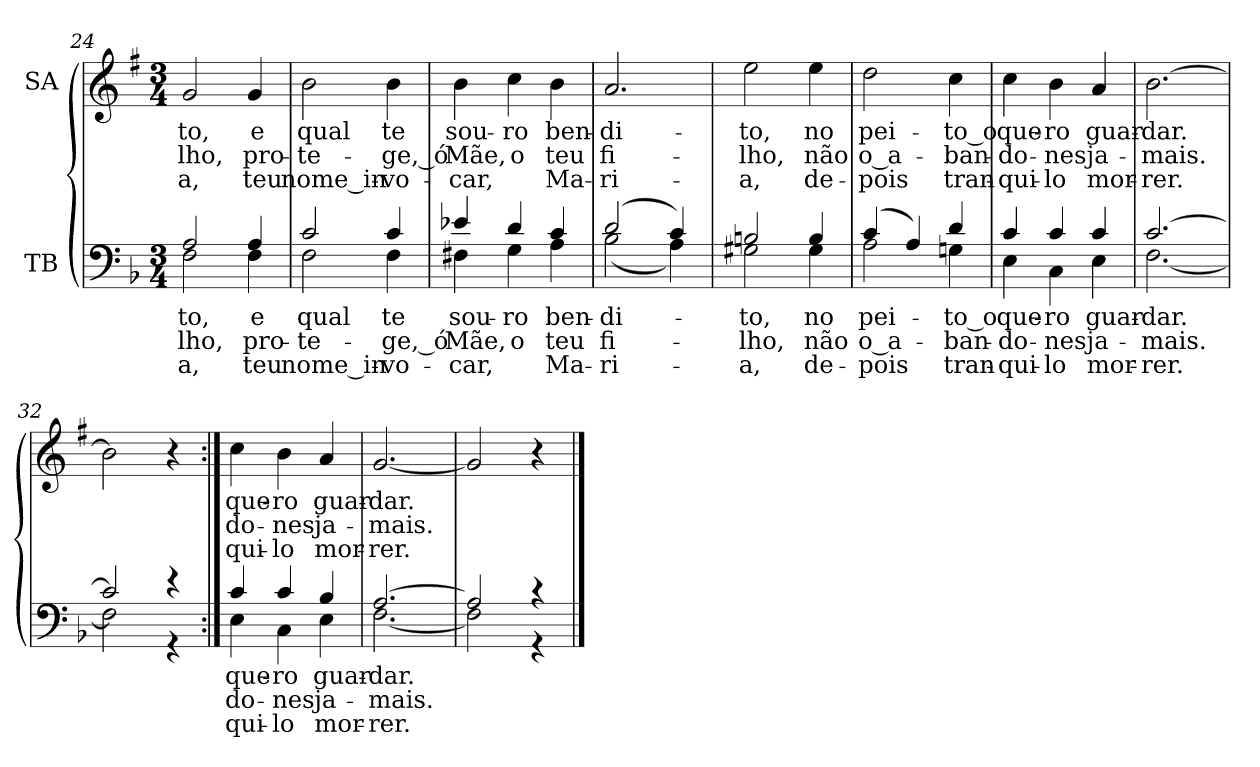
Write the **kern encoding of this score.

**kern	**text	**text	**text	**kern	**text	**text	**text
*part2	*part2	*part2	*part2	*part1	*part1	*part1	*part1
*staff2	*staff2	*staff2	*staff2	*staff1	*staff1	*staff1	*staff1
*I"TB	*	*	*	*I"SA	*	*	*
*clefF4	*	*	*	*clefG2	*	*	*
*	*	*	*	*ITrd1c2	*	*	*
*k[b-]	*	*	*	*k[b-]	*	*	*
*F:	*	*	*	*F:	*	*	*
*M3/4	*	*	*	*M3/4	*	*	*
=24	=24	=24	=24	=24	=24	=24	=24
!	!LO:LY:b:color=#000000	!LO:LY:b:color=#000000	!LO:LY:b:color=#000000	!	!	!	!
*^	*	*	*	*	*	*	*
!	!	!	!	!	!	!LO:LY:b:color=#000000	!LO:LY:b:color=#000000	!LO:LY:b:color=#000000
2Ai/	2Fi\	-to,	-lho,	-a,	2fi/	-to,	-lho,	-a,
!	!	!LO:LY:b:color=#000000	!LO:LY:b:color=#000000	!LO:LY:b:color=#000000	!	!	!	!
!	!	!	!	!	!	!LO:LY:b:color=#000000	!LO:LY:b:color=#000000	!LO:LY:b:color=#000000
4Ai/	4Fi\	e	pro-	teu	4fi/	e	pro-	teu
=25	=25	=25	=25	=25	=25	=25	=25	=25
!	!	!LO:LY:b:color=#000000	!LO:LY:b:color=#000000	!LO:LY:b:color=#000000	!	!	!	!
!	!	!	!	!	!	!LO:LY:b:color=#000000	!LO:LY:b:color=#000000	!LO:LY:b:color=#000000
2ci/	2Fi\	qual	-te-	nome_in-	2ai\	qual	-te-	nome_in-
!	!	!LO:LY:b:color=#000000	!LO:LY:b:color=#000000	!LO:LY:b:color=#000000	!	!	!	!
!	!	!	!	!	!	!LO:LY:b:color=#000000	!LO:LY:b:color=#000000	!LO:LY:b:color=#000000
4ci/	4Fi\	te	-ge,_ó	-vo-	4ai\	te	-ge,_ó	-vo-
=26	=26	=26	=26	=26	=26	=26	=26	=26
!	!	!LO:LY:b:color=#000000	!LO:LY:b:color=#000000	!LO:LY:b:color=#000000	!	!	!	!
!	!	!	!	!	!	!LO:LY:b:color=#000000	!LO:LY:b:color=#000000	!LO:LY:b:color=#000000
4e-Xi/	4F#Xi\	sou-	Mãe,	-car,	4ai\	sou-	Mãe,	-car,
!	!	!LO:LY:b:color=#000000	!LO:LY:b:color=#000000	!	!	!	!	!
!	!	!	!	!	!	!LO:LY:b:color=#000000	!LO:LY:b:color=#000000	!
4di/	4Gi\	-ro	o	.	4b-i\	-ro	o	.
!	!	!LO:LY:b:color=#000000	!LO:LY:b:color=#000000	!LO:LY:b:color=#000000	!	!	!	!
!	!	!	!	!	!	!LO:LY:b:color=#000000	!LO:LY:b:color=#000000	!LO:LY:b:color=#000000
4ci/	4Ai\	ben-	teu	Ma-	4ai\	ben-	teu	Ma-
!!LO:LB:g=z
=27	=27	=27	=27	=27	=27	=27	=27	=27
!	!	!LO:LY:b:color=#000000	!LO:LY:b:color=#000000	!LO:LY:b:color=#000000	!	!	!	!
!	!	!	!	!	!	!LO:LY:b:color=#000000	!LO:LY:b:color=#000000	!LO:LY:b:color=#000000
(2di/	(2B-i\	-di-	fi-	-ri-	2.gi/	-di-	fi-	-ri-
4ci/)	4Ai\)	.	.	.	.	.	.	.
=28	=28	=28	=28	=28	=28	=28	=28	=28
!	!	!LO:LY:b:color=#000000	!LO:LY:b:color=#000000	!LO:LY:b:color=#000000	!	!	!	!
!	!	!	!	!	!	!LO:LY:b:color=#000000	!LO:LY:b:color=#000000	!LO:LY:b:color=#000000
2Bni/	2G#Xi\	-to,	-lho,	-a,	2ddi\	-to,	-lho,	-a,
!	!	!LO:LY:b:color=#000000	!LO:LY:b:color=#000000	!LO:LY:b:color=#000000	!	!	!	!
!	!	!	!	!	!	!LO:LY:b:color=#000000	!LO:LY:b:color=#000000	!LO:LY:b:color=#000000
4Bi/	4G#i\	no	não	de-	4ddi\	no	não	de-
=29	=29	=29	=29	=29	=29	=29	=29	=29
!	!	!LO:LY:b:color=#000000	!LO:LY:b:color=#000000	!LO:LY:b:color=#000000	!	!	!	!
!	!	!	!	!	!	!LO:LY:b:color=#000000	!LO:LY:b:color=#000000	!LO:LY:b:color=#000000
(4ci/	2Ai\	pei-	o_a-	-pois	2cci\	pei-	o_a-	-pois
4Ai/)	.	.	.	.	.	.	.	.
!	!	!LO:LY:b:color=#000000	!LO:LY:b:color=#000000	!LO:LY:b:color=#000000	!	!	!	!
!	!	!	!	!	!	!LO:LY:b:color=#000000	!LO:LY:b:color=#000000	!LO:LY:b:color=#000000
4di/	4Gni\	-to_o	-ban-	tran-	4b-i\	-to_o	-ban-	tran-
=30	=30	=30	=30	=30	=30	=30	=30	=30
!	!	!LO:LY:b:color=#000000	!LO:LY:b:color=#000000	!LO:LY:b:color=#000000	!	!	!	!
!	!	!	!	!	!	!LO:LY:b:color=#000000	!LO:LY:b:color=#000000	!LO:LY:b:color=#000000
4ci/	4Ei\	que-	-do-	-qui-	4b-i\	que-	-do-	-qui-
!	!	!LO:LY:b:color=#000000	!LO:LY:b:color=#000000	!LO:LY:b:color=#000000	!	!	!	!
!	!	!	!	!	!	!LO:LY:b:color=#000000	!LO:LY:b:color=#000000	!LO:LY:b:color=#000000
4ci/	4Ci\	-ro	-nes	-lo	4ai\	-ro	-nes	-lo
!	!	!LO:LY:b:color=#000000	!LO:LY:b:color=#000000	!LO:LY:b:color=#000000	!	!	!	!
!	!	!	!	!	!	!LO:LY:b:color=#000000	!LO:LY:b:color=#000000	!LO:LY:b:color=#000000
4ci/	4Ei\	guar-	ja-	mor-	4gi/	guar-	ja-	mor-
=31	=31	=31	=31	=31	=31	=31	=31	=31
!	!	!LO:LY:b:color=#000000	!LO:LY:b:color=#000000	!LO:LY:b:color=#000000	!	!	!	!
!	!	!	!	!	!	!LO:LY:b:color=#000000	!LO:LY:b:color=#000000	!LO:LY:b:color=#000000
[>2.ci/	[<2.Fi\	-dar.	-mais.	-rer.	[>2.ai\	-dar.	-mais.	-rer.
=32	=32	=32	=32	=32	=32	=32	=32	=32
2ci/]	2Fi\]	.	.	.	2ai\]	.	.	.
4r	4r	.	.	.	4r	.	.	.
=33:|!	=33:|!	=33:|!	=33:|!	=33:|!	=33:|!	=33:|!	=33:|!	=33:|!
!	!	!LO:LY:b:color=#000000	!LO:LY:b:color=#000000	!LO:LY:b:color=#000000	!	!	!	!
!	!	!	!	!	!	!LO:LY:b:color=#000000	!LO:LY:b:color=#000000	!LO:LY:b:color=#000000
4ci/	4Ei\	que-	do-	qui-	4b-i\	que-	do-	qui-
!	!	!LO:LY:b:color=#000000	!LO:LY:b:color=#000000	!LO:LY:b:color=#000000	!	!	!	!
!	!	!	!	!	!	!LO:LY:b:color=#000000	!LO:LY:b:color=#000000	!LO:LY:b:color=#000000
4ci/	4Ci\	-ro	-nes	-lo	4ai\	-ro	-nes	-lo
!	!	!LO:LY:b:color=#000000	!LO:LY:b:color=#000000	!LO:LY:b:color=#000000	!	!	!	!
!	!	!	!	!	!	!LO:LY:b:color=#000000	!LO:LY:b:color=#000000	!LO:LY:b:color=#000000
4B-i/	4Ei\	guar-	ja-	mor-	4gi/	guar-	ja-	mor-
=34	=34	=34	=34	=34	=34	=34	=34	=34
!	!	!LO:LY:b:color=#000000	!LO:LY:b:color=#000000	!LO:LY:b:color=#000000	!	!	!	!
!	!	!	!	!	!	!LO:LY:b:color=#000000	!LO:LY:b:color=#000000	!LO:LY:b:color=#000000
[>2.Ai/	[<2.Fi\	-dar.	-mais.	-rer.	[<2.fi/	-dar.	-mais.	-rer.
=35	=35	=35	=35	=35	=35	=35	=35	=35
2Ai/]	2Fi\]	.	.	.	2fi/]	.	.	.
4r	4r	.	.	.	4r	.	.	.
*v	*v	*	*	*	*	*	*	*
==	==	==	==	==	==	==	==
*-	*-	*-	*-	*-	*-	*-	*-
